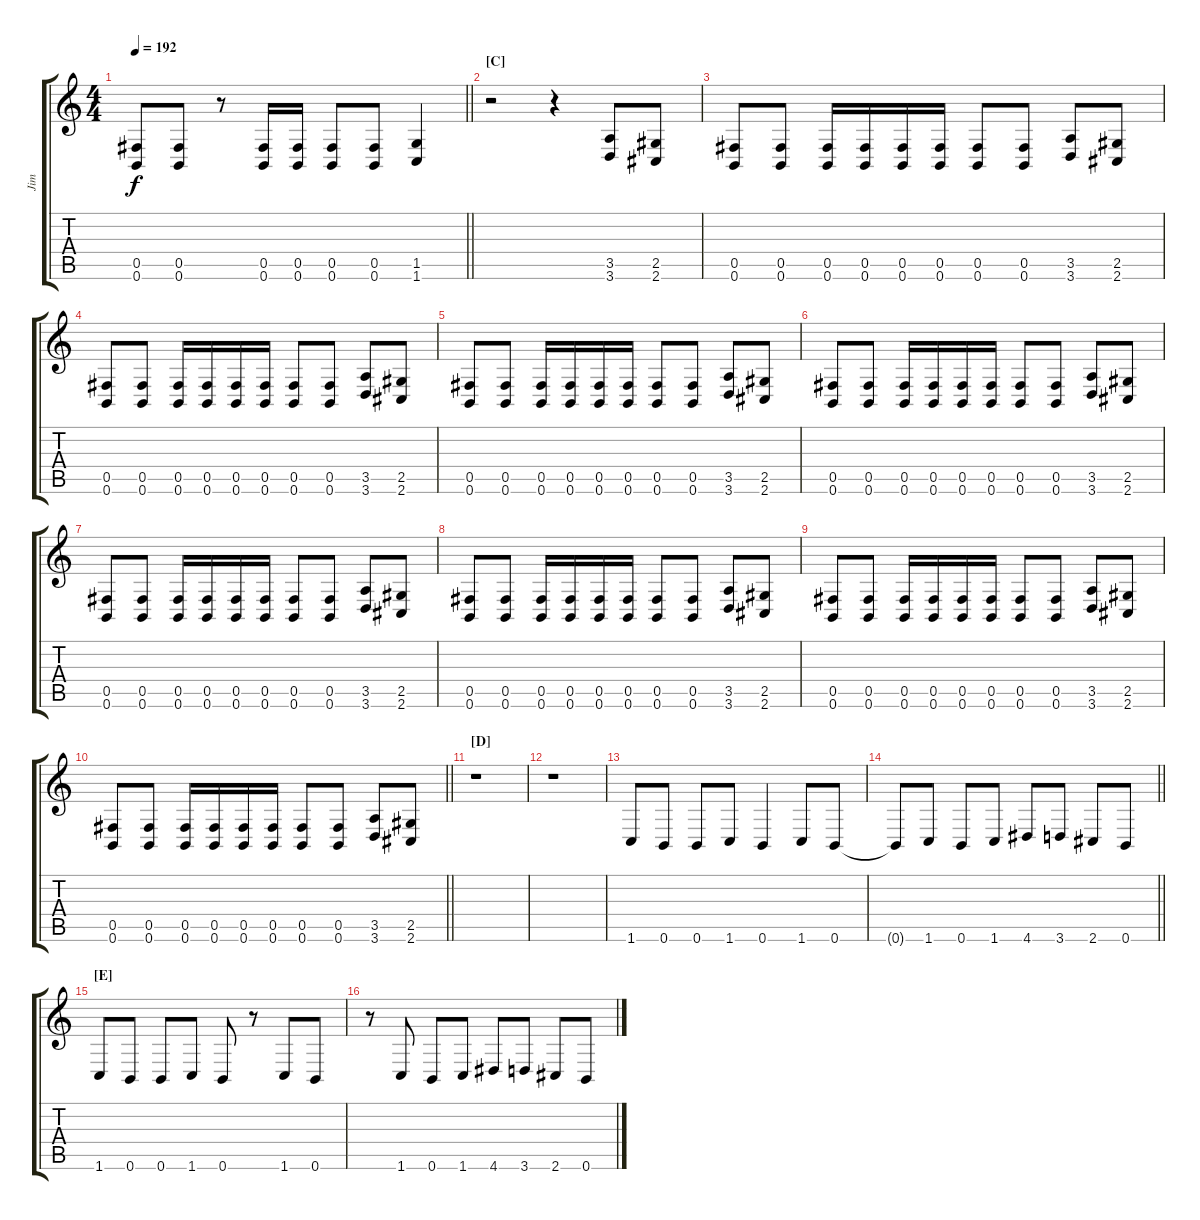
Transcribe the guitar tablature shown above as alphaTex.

\track ("Jim" "Jim") {instrument distortionguitar}
\staff {score tabs}
\tuning (Db4 Ab3 E3 B2 Gb2 B1) {hide}
\ts (4 4)
\tempo 192
\clef g2
\barLineRight lightlight
\ks c
(0.5 0.6).8{dy f} (0.5 0.6).8 r.8 (0.5 0.6).16 (0.5 0.6).16 (0.5 0.6).8 (0.5 0.6).8 (1.5 1.6).4 |
\section ("" "[C]")
r.2 r.4 (3.5 3.6).8 (2.5 2.6).8 |
(0.5 0.6).8 (0.5 0.6).8 (0.5 0.6).16 (0.5 0.6).16 (0.5 0.6).16 (0.5 0.6).16 (0.5 0.6).8 (0.5 0.6).8 (3.5 3.6).8 (2.5 2.6).8 |
(0.5 0.6).8 (0.5 0.6).8 (0.5 0.6).16 (0.5 0.6).16 (0.5 0.6).16 (0.5 0.6).16 (0.5 0.6).8 (0.5 0.6).8 (3.5 3.6).8 (2.5 2.6).8 |
(0.5 0.6).8 (0.5 0.6).8 (0.5 0.6).16 (0.5 0.6).16 (0.5 0.6).16 (0.5 0.6).16 (0.5 0.6).8 (0.5 0.6).8 (3.5 3.6).8 (2.5 2.6).8 |
(0.5 0.6).8 (0.5 0.6).8 (0.5 0.6).16 (0.5 0.6).16 (0.5 0.6).16 (0.5 0.6).16 (0.5 0.6).8 (0.5 0.6).8 (3.5 3.6).8 (2.5 2.6).8 |
(0.5 0.6).8 (0.5 0.6).8 (0.5 0.6).16 (0.5 0.6).16 (0.5 0.6).16 (0.5 0.6).16 (0.5 0.6).8 (0.5 0.6).8 (3.5 3.6).8 (2.5 2.6).8 |
(0.5 0.6).8 (0.5 0.6).8 (0.5 0.6).16 (0.5 0.6).16 (0.5 0.6).16 (0.5 0.6).16 (0.5 0.6).8 (0.5 0.6).8 (3.5 3.6).8 (2.5 2.6).8 |
(0.5 0.6).8 (0.5 0.6).8 (0.5 0.6).16 (0.5 0.6).16 (0.5 0.6).16 (0.5 0.6).16 (0.5 0.6).8 (0.5 0.6).8 (3.5 3.6).8 (2.5 2.6).8 |
\barLineRight lightlight
(0.5 0.6).8 (0.5 0.6).8 (0.5 0.6).16 (0.5 0.6).16 (0.5 0.6).16 (0.5 0.6).16 (0.5 0.6).8 (0.5 0.6).8 (3.5 3.6).8 (2.5 2.6).8 |
\section ("" "[D]")
r.1 |
r.1 |
1.6.8 0.6.8 0.6.8 1.6.8 0.6.4 1.6.8 0.6.8 |
\barLineRight lightlight
0.6{t}.8 1.6.8 0.6.8 1.6.8 4.6.8 3.6.8 2.6.8 0.6.8 |
\section ("" "[E]")
1.6.8 0.6.8 0.6.8 1.6.8 0.6.8 r.8 1.6.8 0.6.8 |
r.8 1.6.8 0.6.8 1.6.8 4.6.8 3.6.8 2.6.8 0.6.8
